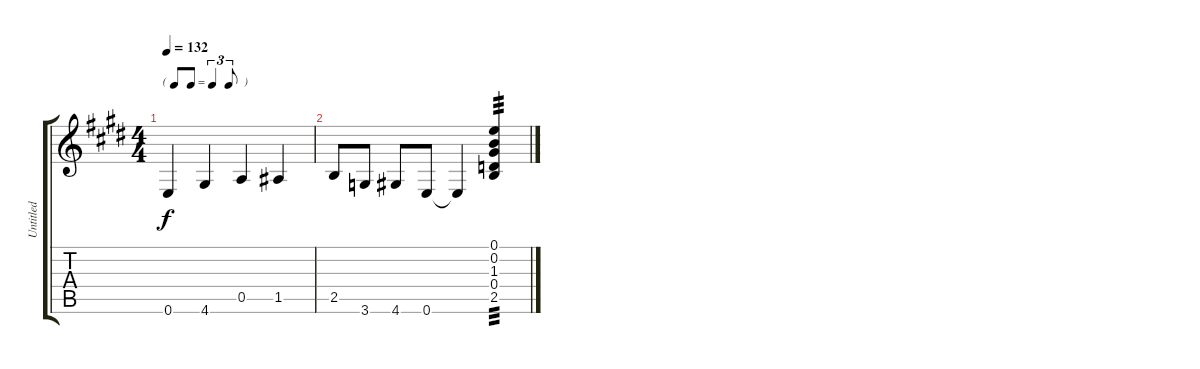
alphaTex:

\track ("Untitled" "Untitled") {instrument acousticguitarsteel}
\staff {score tabs}
\tuning (E4 B3 G3 D3 A2 E2) {hide}
\ts (4 4)
\tf triplet8th
\tempo 132
\clef g2
\ks c#minor
0.6.4{dy f} 4.6.4 0.5.4 1.5.4 |
2.5.8 3.6.8 4.6.8 0.6.8 0.6{t}.4 (0.1 0.2 1.3 0.4 2.5).4{tp 3}
